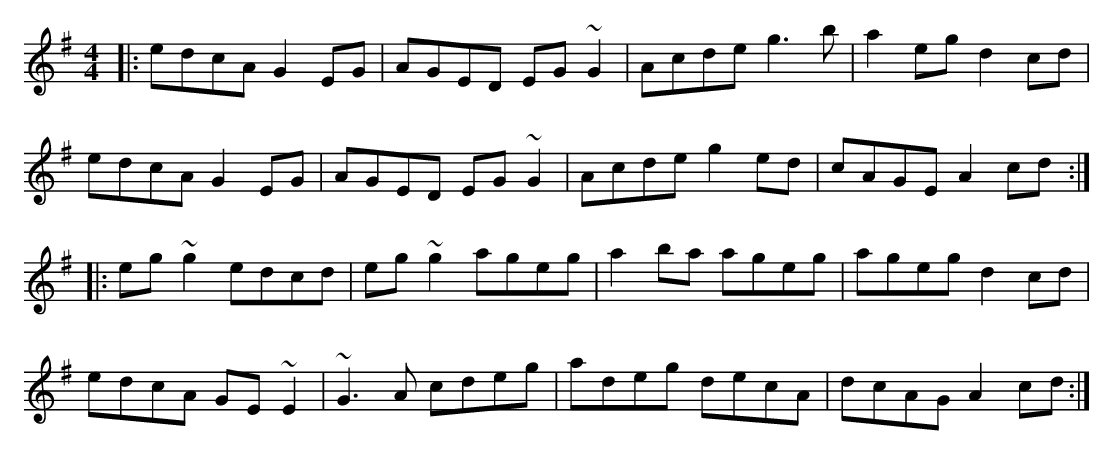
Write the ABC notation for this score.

X:1
M:4/4
K:Ador
|:edcA G2EG|AGED EG~G2|Acde g3b|a2eg d2cd|
edcA G2EG|AGED EG~G2|Acde g2ed|cAGE A2cd:|
|:eg~g2 edcd|eg~g2 ageg|a2ba ageg|ageg d2cd|
edcA GE~E2|~G3A cdeg|adeg decA|dcAG A2cd:|
